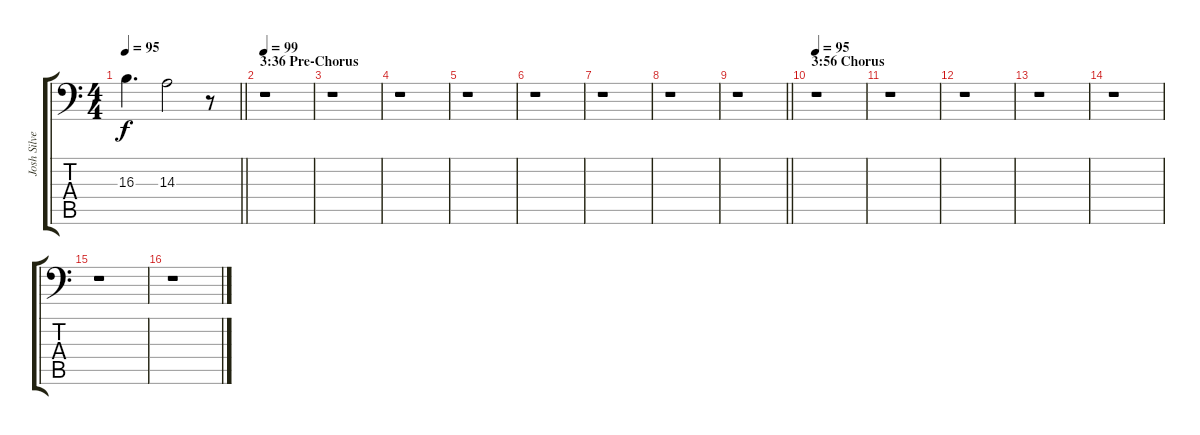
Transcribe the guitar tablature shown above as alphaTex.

\track ("Josh Silver (Strings)" "Josh Silve") {instrument synthstrings1}
\staff {score tabs}
\tuning (E3 B2 G2 D2 A1 E1) {hide}
\ts (4 4)
\tempo 95
\clef f4
\barLineRight lightlight
\ks c
16.3.4{d dy f} 14.3.2 r.8 |
\section ("" "3:36 Pre-Chorus")
\tempo 99
r.1 |
r.1 |
r.1 |
r.1 |
r.1 |
r.1 |
r.1 |
\barLineRight lightlight
r.1 |
\section ("" "3:56 Chorus")
\tempo 95
r.1 |
r.1 |
r.1 |
r.1 |
r.1 |
r.1 |
r.1
